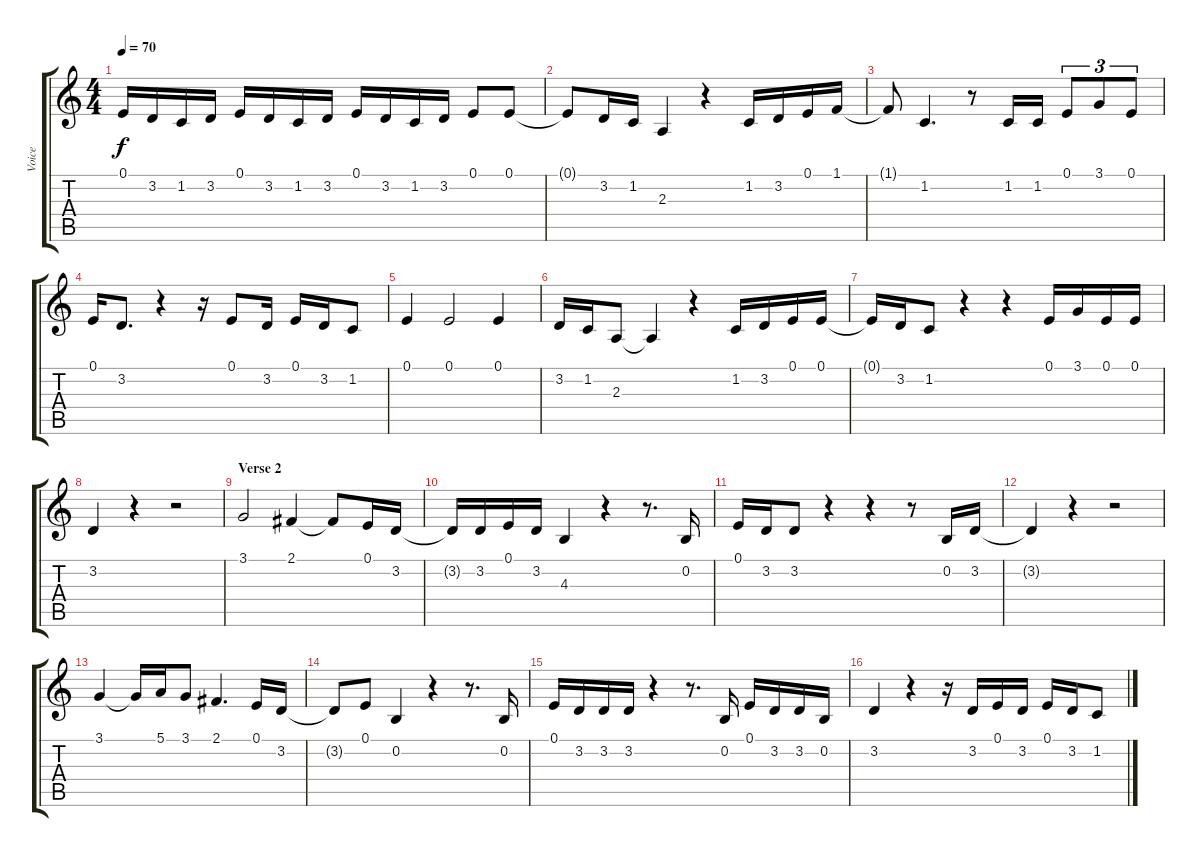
\track ("Voice" "Voice") {instrument altosax}
\staff {score tabs}
\tuning (E4 B3 G3 D3 A2 E2) {hide}
\ts (4 4)
\tempo 70
\clef g2
\ks c
0.1.16{dy f} 3.2.16 1.2.16 3.2.16 0.1.16 3.2.16 1.2.16 3.2.16 0.1.16 3.2.16 1.2.16 3.2.16 0.1.8 0.1.8 |
0.1{t}.8 3.2.16 1.2.16 2.3.4 r.4 1.2.16 3.2.16 0.1.16 1.1.16 |
1.1{t}.8 1.2.4{d} r.8 1.2.16 1.2.16 0.1.8{tu (3 2)} 3.1.8{tu (3 2)} 0.1.8{tu (3 2)} |
0.1.16 3.2.8{d} r.4 r.16 0.1.8 3.2.16 0.1.16 3.2.16 1.2.8 |
0.1.4 0.1.2 0.1.4 |
3.2.16 1.2.16 2.3.8 2.3{t}.4 r.4 1.2.16 3.2.16 0.1.16 0.1.16 |
0.1{t}.16 3.2.16 1.2.8 r.4 r.4 0.1.16 3.1.16 0.1.16 0.1.16 |
3.2.4 r.4 r.2 |
\section ("" "Verse 2")
3.1.2 2.1.4 2.1{t}.8 0.1.16 3.2.16 |
3.2{t}.16 3.2.16 0.1.16 3.2.16 4.3.4 r.4 r.8{d} 0.2.16 |
0.1.16 3.2.16 3.2.8 r.4 r.4 r.8 0.2.16 3.2.16 |
3.2{t}.4 r.4 r.2 |
3.1.4 3.1{t}.16 5.1.16 3.1.8 2.1.4{d} 0.1.16 3.2.16 |
3.2{t}.8 0.1.8 0.2.4 r.4 r.8{d} 0.2.16 |
0.1.16 3.2.16 3.2.16 3.2.16 r.4 r.8{d} 0.2.16 0.1.16 3.2.16 3.2.16 0.2.16 |
3.2.4 r.4 r.16 3.2.16 0.1.16 3.2.16 0.1.16 3.2.16 1.2.8
